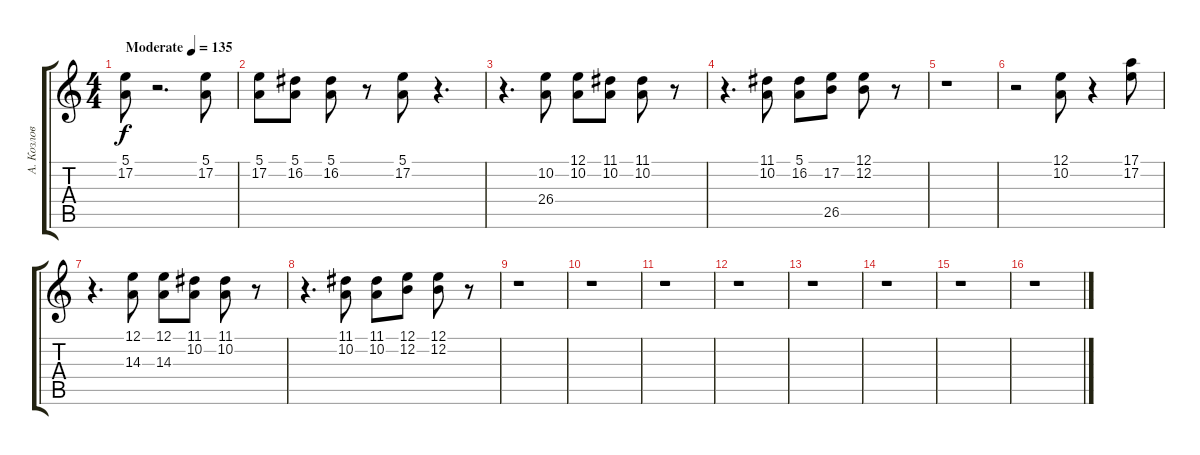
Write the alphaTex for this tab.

\track ("А. Козлов" "А. Козлов") {instrument orchestrahit}
\staff {score tabs}
\tuning (E4 B3 G3 D3 A2 E2) {hide}
\ts (4 4)
\tempo (135 "Moderate")
\clef g2
\ks c
(5.1 17.2).8{dy f instrument orchestrahit} r.2{d} (5.1 17.2).8 |
(5.1 17.2).8 (5.1 16.2).8 (5.1 16.2).8 r.8 (5.1 17.2).8 r.4{d} |
r.4{d} (10.2 26.4).8 (12.1 10.2).8 (11.1 10.2).8 (11.1 10.2).8 r.8 |
r.4{d} (11.1 10.2).8 (5.1 16.2).8 (17.2 26.5).8 (12.1 12.2).8 r.8 |
r.1 |
r.2 (12.1 10.2).8 r.4 (17.1 17.2).8 |
r.4{d} (12.1 14.3).8 (12.1 14.3).8 (11.1 10.2).8 (11.1 10.2).8 r.8 |
r.4{d} (11.1 10.2).8 (11.1 10.2).8 (12.1 12.2).8 (12.1 12.2).8 r.8 |
r.1 |
r.1 |
r.1 |
r.1 |
r.1 |
r.1 |
r.1 |
r.1
